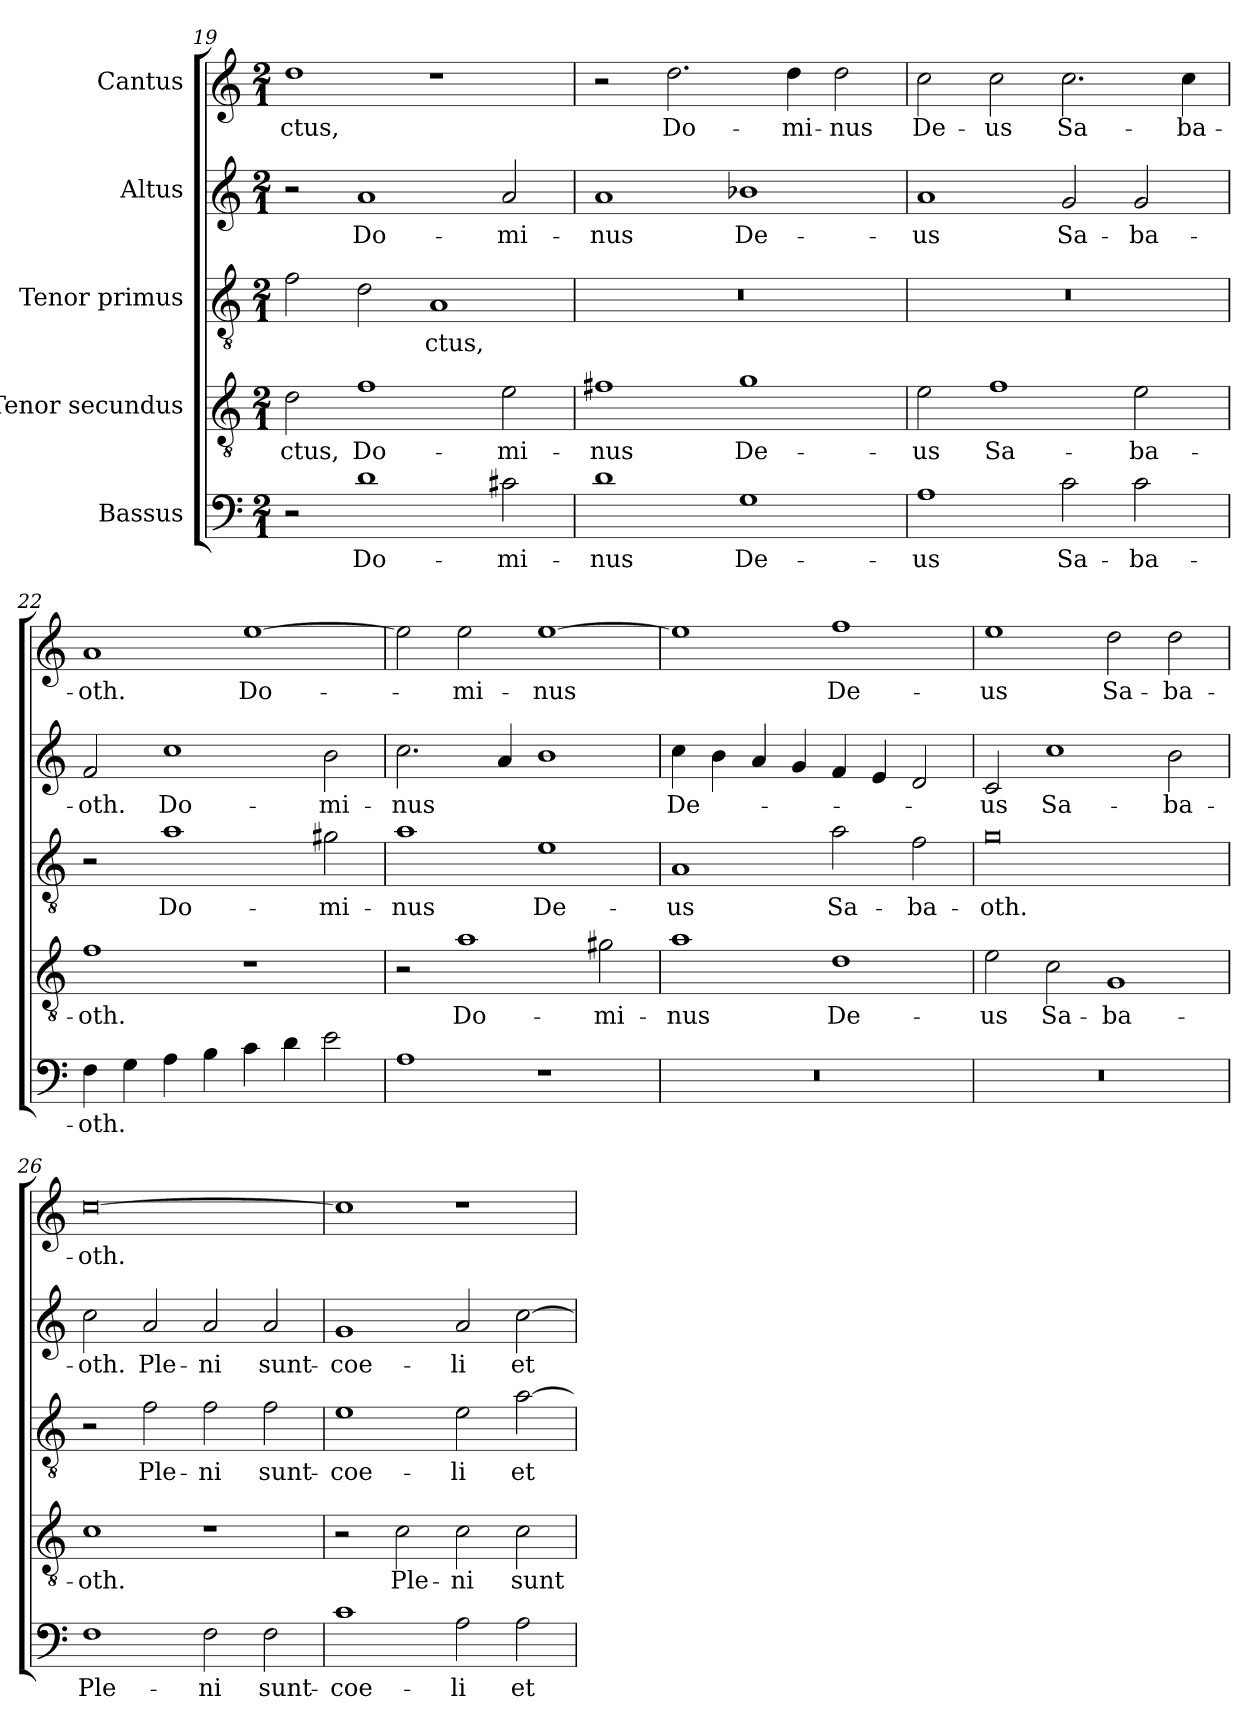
**kern	**text	**kern	**text	**kern	**text	**kern	**text	**kern	**text
*part5	*part5	*part4	*part4	*part3	*part3	*part2	*part2	*part1	*part1
*staff5	*staff5	*staff4	*staff4	*staff3	*staff3	*staff2	*staff2	*staff1	*staff1
*I"Bassus	*	*I"Tenor secundus	*	*I"Tenor primus	*	*I"Altus	*	*I"Cantus	*
*clefF4	*	*clefGv2	*	*clefGv2	*	*clefG2	*	*clefG2	*
*k[]	*	*k[]	*	*k[]	*	*k[]	*	*k[]	*
*M2/1	*	*M2/1	*	*M2/1	*	*M2/1	*	*M2/1	*
=19	=19	=19	=19	=19	=19	=19	=19	=19	=19
2r	.	2d\	-ctus,	2f\	.	2r	.	1dd\	-ctus,
1d\	Do-	1f\	Do-	2d\	.	1a/	Do-	.	.
.	.	.	.	1A/	-ctus,	.	.	1r	.
2c#X\	-mi-	2e\	-mi-	.	.	2a/	-mi-	.	.
=20	=20	=20	=20	=20	=20	=20	=20	=20	=20
1d\	-nus	1f#X\	-nus	0r	.	1a/	-nus	2r	.
.	.	.	.	.	.	.	.	2.dd\	Do-
1G\	De-	1g\	De-	.	.	1b-X\	De-	.	.
.	.	.	.	.	.	.	.	4dd\	-mi-
.	.	.	.	.	.	.	.	2dd\	-nus
=21	=21	=21	=21	=21	=21	=21	=21	=21	=21
1A\	-us	2e\	-us	0r	.	1a/	-us	2cc\	De-
.	.	1f\	Sa-	.	.	.	.	2cc\	-us
2c\	Sa-	.	.	.	.	2g/	Sa-	2.cc\	Sa-
2c\	-ba-	2e\	-ba-	.	.	2g/	-ba-	.	.
.	.	.	.	.	.	.	.	4cc\	-ba-
=22	=22	=22	=22	=22	=22	=22	=22	=22	=22
4F\	-oth.	1f\	-oth.	2r	.	2f/	-oth.	1a/	-oth.
4G\	.	.	.	.	.	.	.	.	.
4A\	.	.	.	1a\	Do-	1cc\	Do-	.	.
4B\	.	.	.	.	.	.	.	.	.
4c\	.	1r	.	.	.	.	.	[1ee\	Do-
4d\	.	.	.	.	.	.	.	.	.
2e\	.	.	.	2g#X\	-mi-	2b\	-mi-	.	.
=23	=23	=23	=23	=23	=23	=23	=23	=23	=23
1A\	.	2r	.	1a\	-nus	2.cc\	-nus	2ee\]	.
.	.	1a\	Do-	.	.	.	.	2ee\	-mi-
.	.	.	.	.	.	4a/	.	.	.
1r	.	.	.	1e\	De-	1b\	.	[1ee\	-nus
.	.	2g#X\	-mi-	.	.	.	.	.	.
=24	=24	=24	=24	=24	=24	=24	=24	=24	=24
0r	.	1a\	-nus	1A/	-us	4cc\	De-	1ee\]	.
.	.	.	.	.	.	4b\	.	.	.
.	.	.	.	.	.	4a/	.	.	.
.	.	.	.	.	.	4g/	.	.	.
.	.	1d\	De-	2a\	Sa-	4f/	.	1ff\	De-
.	.	.	.	.	.	4e/	.	.	.
.	.	.	.	2f\	-ba-	2d/	.	.	.
=25	=25	=25	=25	=25	=25	=25	=25	=25	=25
0r	.	2e\	-us	0g\	-oth.	2c/	-us	1ee\	-us
.	.	2c\	Sa-	.	.	1cc\	Sa-	.	.
.	.	1G/	-ba-	.	.	.	.	2dd\	Sa-
.	.	.	.	.	.	2b\	-ba-	2dd\	-ba-
=26	=26	=26	=26	=26	=26	=26	=26	=26	=26
1F\	Ple-	1c\	-oth.	2r	.	2cc\	-oth.	[0cc\	-oth.
.	.	.	.	2f\	Ple-	2a/	Ple-	.	.
2F\	-ni	1r	.	2f\	-ni	2a/	-ni	.	.
2F\	sunt-	.	.	2f\	sunt-	2a/	sunt-	.	.
=27	=27	=27	=27	=27	=27	=27	=27	=27	=27
1c\	coe-	2r	.	1e\	coe-	1g/	coe-	1cc\]	.
.	.	2c\	Ple-	.	.	.	.	.	.
2A\	-li	2c\	-ni	2e\	-li	2a/	-li	1r	.
2A\	et-	2c\	sunt-	[2a\	et-	[2cc\	et-	.	.
=	=	=	=	=	=	=	=	=	=
*-	*-	*-	*-	*-	*-	*-	*-	*-	*-
